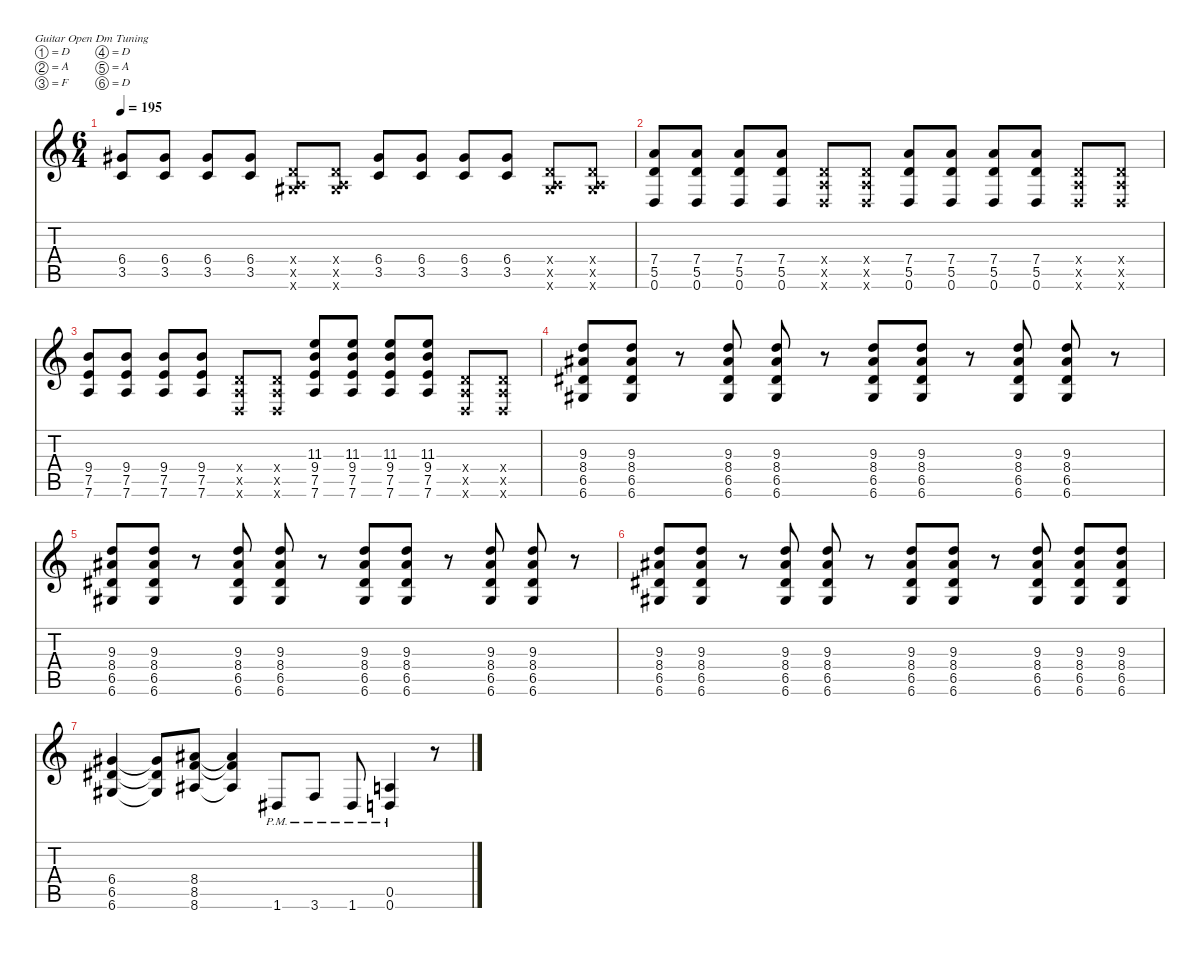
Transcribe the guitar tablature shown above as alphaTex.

\defaultSystemsLayout 4
\hideDynamics
\bracketExtendMode nobrackets
\singleTrackTrackNamePolicy hidden
\multiTrackTrackNamePolicy hidden
\firstSystemTrackNameMode fullname
\firstSystemTrackNameOrientation horizontal
\otherSystemsTrackNameOrientation horizontal
\track ("Guitar 2" "dist.guit.") {defaultSystemsLayout 4 mute instrument distortionguitar}
\staff {score tabs}
\tuning (D4 A3 F3 D3 A2 D2)
\ts (6 4)
\tempo 195
\clef g2
\ks c
(6.4{acc #} 3.5).8{dy f beam Up} (6.4{acc #} 3.5).8{beam Up} (6.4{acc #} 3.5).8{beam Up} (6.4{acc #} 3.5).8{beam Up} (0.4{x} 0.5{x} 6.6{x acc #}).8{beam Up} (0.4{x} 0.5{x} 6.6{x acc #}).8{beam Up} (6.4{acc #} 3.5).8{beam Up} (6.4{acc #} 3.5).8{beam Up} (6.4{acc #} 3.5).8{beam Up} (6.4{acc #} 3.5).8{beam Up} (0.4{x} 0.5{x} 6.6{x acc #}).8{beam Up} (0.4{x} 0.5{x} 6.6{x acc #}).8{beam Up} |
(7.4 5.5 0.6).8{beam Up} (7.4 5.5 0.6).8{beam Up} (7.4 5.5 0.6).8{beam Up} (7.4 5.5 0.6).8{beam Up} (0.4{x} 0.5{x} 0.6{x}).8{beam Up} (0.4{x} 0.5{x} 0.6{x}).8{beam Up} (7.4 5.5 0.6).8{beam Up} (7.4 5.5 0.6).8{beam Up} (7.4 5.5 0.6).8{beam Up} (7.4 5.5 0.6).8{beam Up} (0.4{x} 0.5{x} 0.6{x}).8{beam Up} (0.4{x} 0.5{x} 0.6{x}).8{beam Up} |
(9.4 7.5 7.6).8{beam Up} (9.4 7.5 7.6).8{beam Up} (9.4 7.5 7.6).8{beam Up} (9.4 7.5 7.6).8{beam Up} (0.4{x} 0.5{x} 0.6{x}).8{beam Up} (0.4{x} 0.5{x} 0.6{x}).8{beam Up} (11.3 9.4 7.5 7.6).8{beam Up} (11.3 9.4 7.5 7.6).8{beam Up} (11.3 9.4 7.5 7.6).8{beam Up} (11.3 9.4 7.5 7.6).8{beam Up} (0.4{x} 0.5{x} 0.6{x}).8{beam Up} (0.4{x} 0.5{x} 0.6{x}).8{beam Up} |
(9.3 8.4{acc #} 6.5{acc #} 6.6{acc #}).8{beam Up} (9.3 8.4{acc #} 6.5{acc #} 6.6{acc #}).8{beam Up} r.8{beam Up} (9.3 8.4{acc #} 6.5{acc #} 6.6{acc #}).8{beam Up} (9.3 8.4{acc #} 6.5{acc #} 6.6{acc #}).8{dy mf beam Up} r.8{beam Up} (9.3 8.4{acc #} 6.5{acc #} 6.6{acc #}).8{dy f beam Up} (9.3 8.4{acc #} 6.5{acc #} 6.6{acc #}).8{beam Up} r.8{beam Up} (9.3 8.4{acc #} 6.5{acc #} 6.6{acc #}).8{beam Up} (9.3 8.4{acc #} 6.5{acc #} 6.6{acc #}).8{beam Up} r.8{beam Up} |
(9.3 8.4{acc #} 6.5{acc #} 6.6{acc #}).8{beam Up} (9.3 8.4{acc #} 6.5{acc #} 6.6{acc #}).8{beam Up} r.8{beam Up} (9.3 8.4{acc #} 6.5{acc #} 6.6{acc #}).8{beam Up} (9.3 8.4{acc #} 6.5{acc #} 6.6{acc #}).8{dy mf beam Up} r.8{beam Up} (9.3 8.4{acc #} 6.5{acc #} 6.6{acc #}).8{dy f beam Up} (9.3 8.4{acc #} 6.5{acc #} 6.6{acc #}).8{beam Up} r.8{beam Up} (9.3 8.4{acc #} 6.5{acc #} 6.6{acc #}).8{beam Up} (9.3 8.4{acc #} 6.5{acc #} 6.6{acc #}).8{beam Up} r.8{beam Up} |
(9.3 8.4{acc #} 6.5{acc #} 6.6{acc #}).8{beam Up} (9.3 8.4{acc #} 6.5{acc #} 6.6{acc #}).8{beam Up} r.8{beam Up} (9.3 8.4{acc #} 6.5{acc #} 6.6{acc #}).8{beam Up} (9.3 8.4{acc #} 6.5{acc #} 6.6{acc #}).8{dy mf beam Up} r.8{beam Up} (9.3 8.4{acc #} 6.5{acc #} 6.6{acc #}).8{dy f beam Up} (9.3 8.4{acc #} 6.5{acc #} 6.6{acc #}).8{beam Up} r.8{beam Up} (9.3 8.4{acc #} 6.5{acc #} 6.6{acc #}).8{beam Up} (9.3 8.4{acc #} 6.5{acc #} 6.6{acc #}).8{beam Up} (9.3 8.4{acc #} 6.5{acc #} 6.6{acc #}).8{beam Up} |
(6.4{acc #} 6.5{acc #} 6.6{acc #}).4{beam Up} (6.4{t acc #} 6.5{t acc #} 6.6{t acc #}).8{beam Up} (8.4{acc #} 8.5 8.6{acc #}).8{beam Up} (8.4{t acc #} 8.5{t} 8.6{t acc #}).4{beam Up} 1.6{pm acc #}.8{dy ff beam Up} 3.6{pm}.8{beam Up} 1.6{pm acc #}.8{beam Up} (0.5{pm} 0.6{pm}).4{beam Up} r.8{beam Up}
